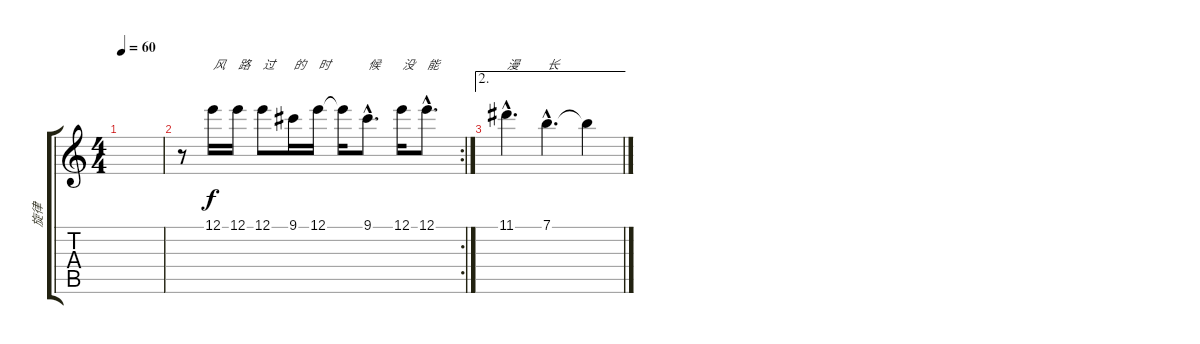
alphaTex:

\track ("旋律" "旋律") {instrument acousticguitarnylon}
\staff {score tabs}
\tuning (E4 B3 G3 D3 A2 E2) {hide}
\ts (4 4)
\tempo 60
\clef g2
\ks c
|
\rc 2
r.8 12.1.16{txt "风"} 12.1.16{txt "路"} 12.1.8{txt "过"} 9.1.16{txt "的"} 12.1.16{txt "时"} 12.1{t}.16 9.1{hac}.8{d txt "候"} 12.1.16{txt "没"} 12.1{hac}.8{d txt "能"} |
\ae 2
11.1{hac}.4{d txt "漫"} 7.1{hac}.4{d txt "长"} 7.1{t}.4
